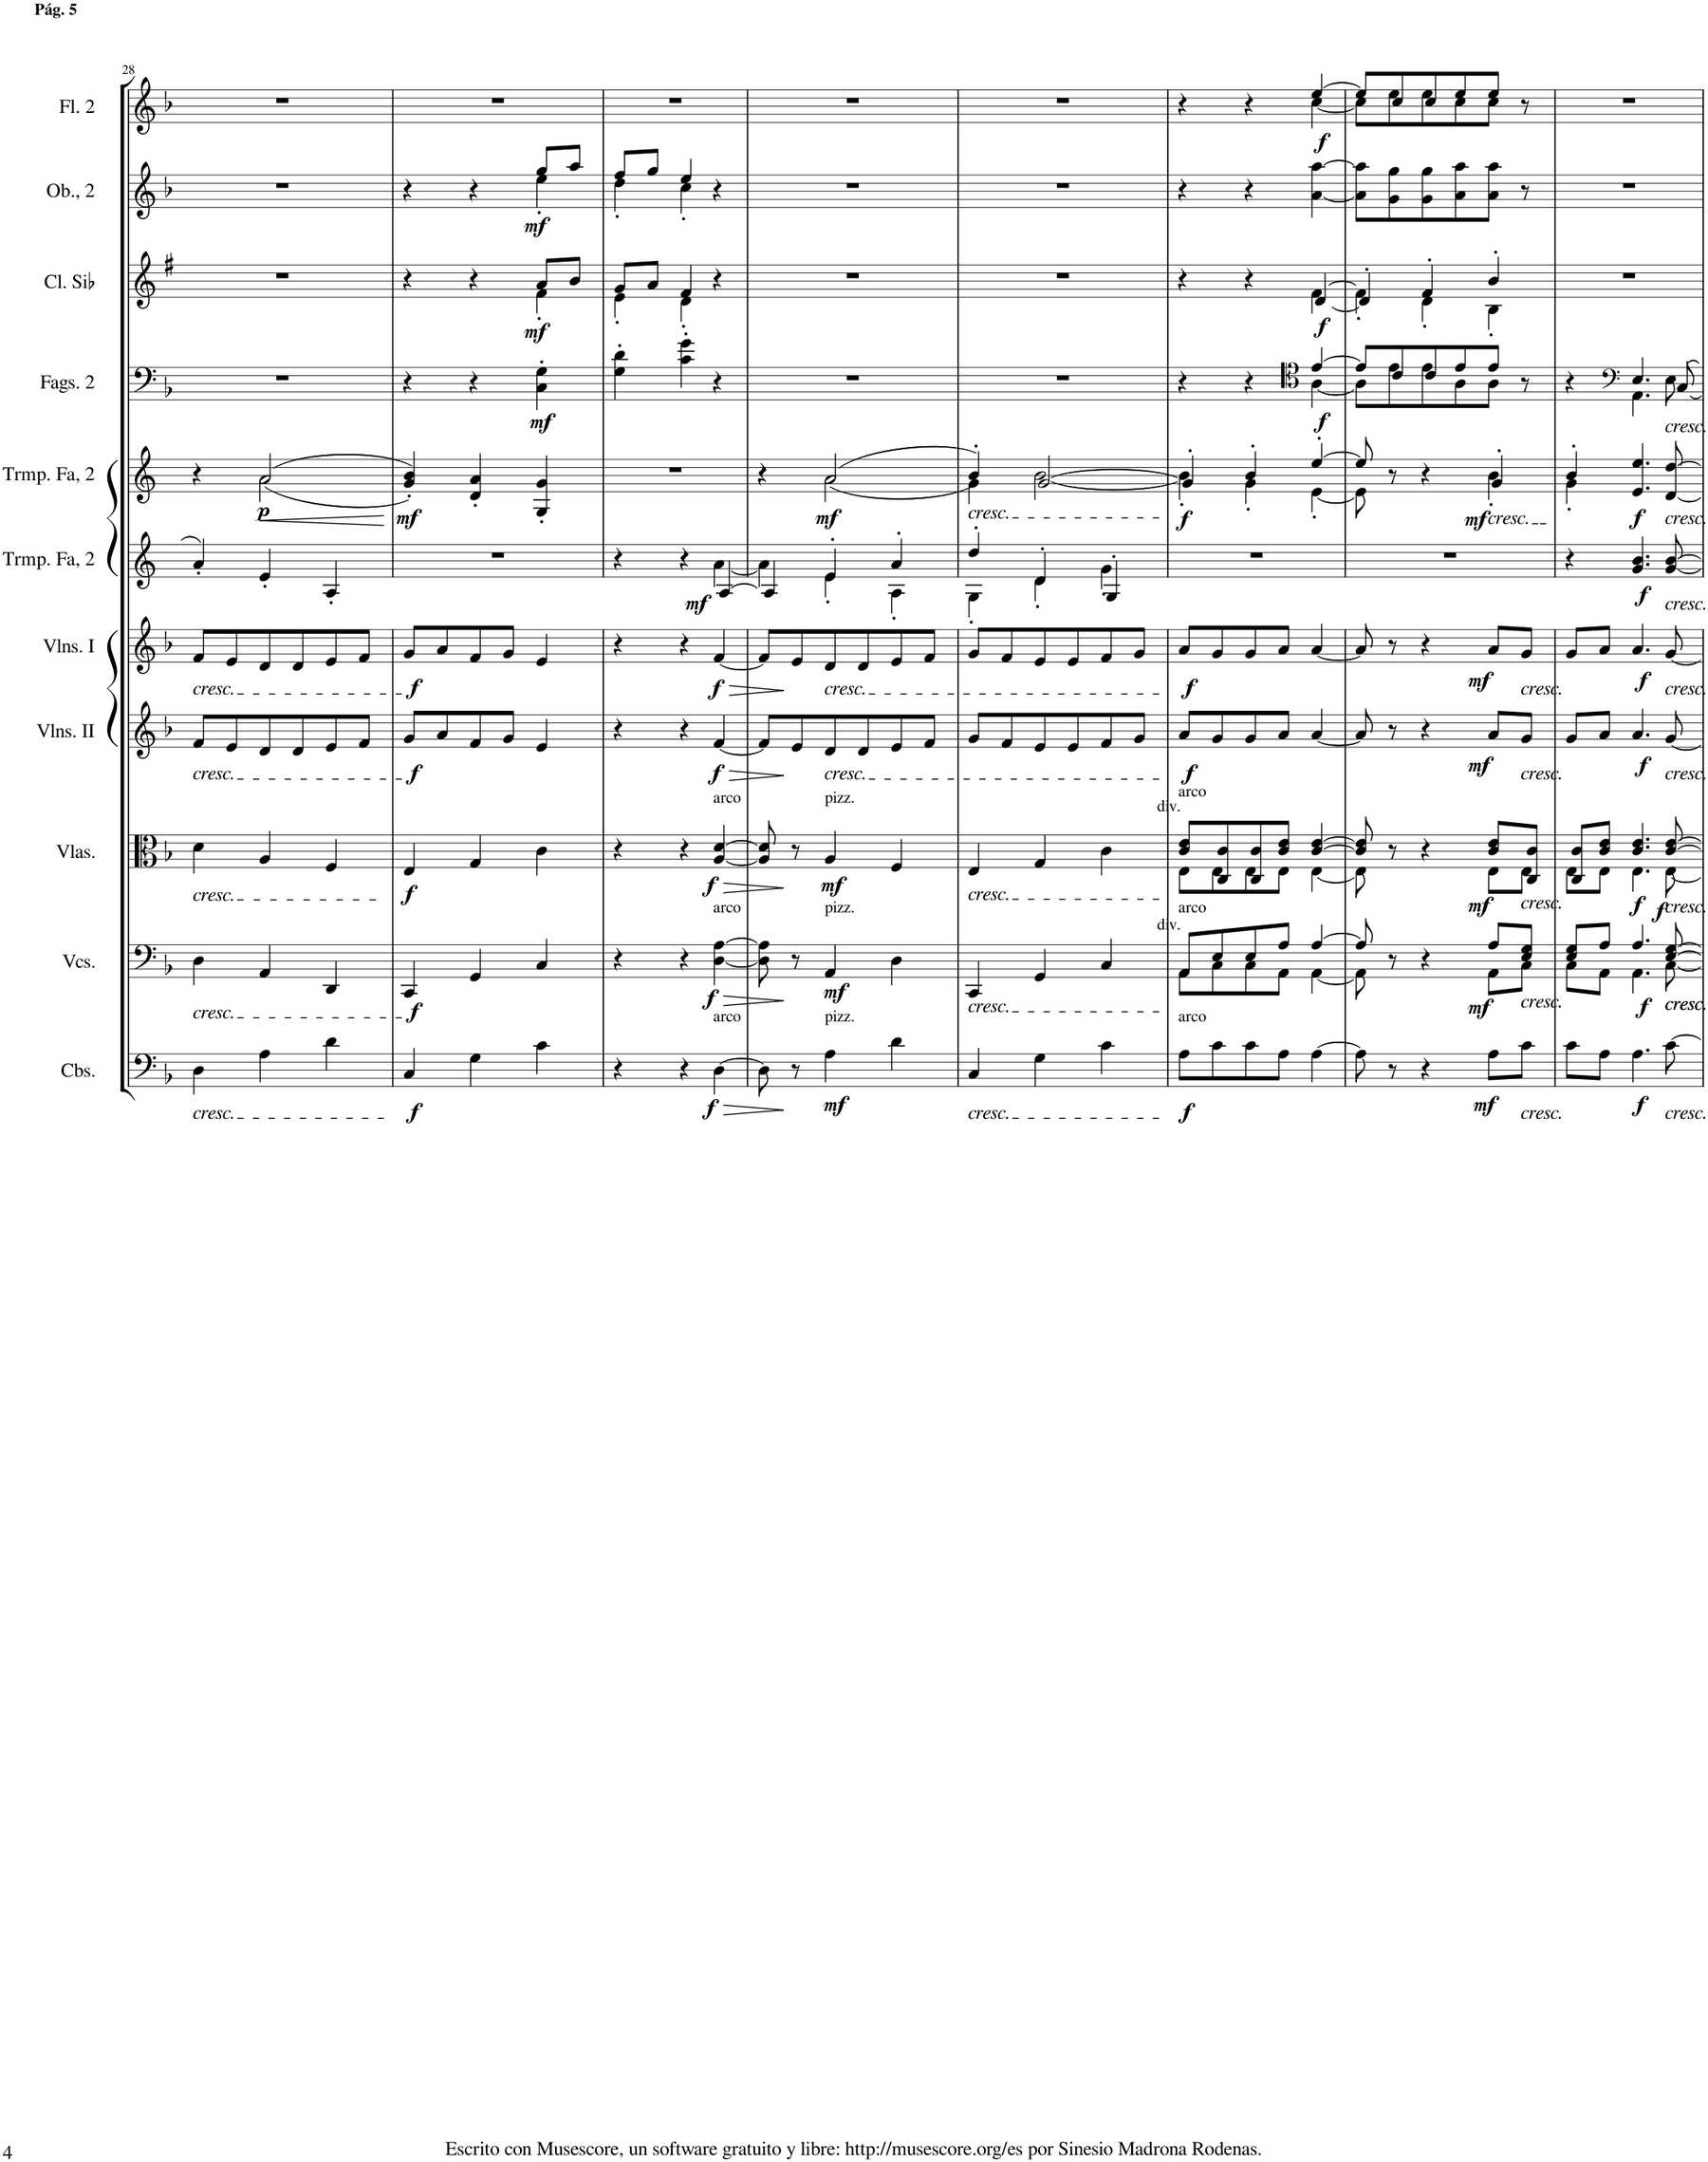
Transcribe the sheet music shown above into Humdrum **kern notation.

**kern	**dynam	**kern	**dynam	**kern	**dynam	**kern	**dynam	**kern	**dynam	**kern	**dynam	**kern	**dynam	**kern	**dynam	**kern	**dynam	**kern	**dynam	**kern	**dynam
*part11	*part11	*part10	*part10	*part9	*part9	*part8	*part8	*part7	*part7	*part6	*part6	*part5	*part5	*part4	*part4	*part3	*part3	*part2	*part2	*part1	*part1
*staff11	*staff11	*staff10	*staff10	*staff9	*staff9	*staff8	*staff8	*staff7	*staff7	*staff6	*staff6	*staff5	*staff5	*staff4	*staff4	*staff3	*staff3	*staff2	*staff2	*staff1	*staff1
*I"Contrabajos	*	*I"Violonchelos	*	*I"Violas	*	*I"Violines II	*	*I"Violines I	*	*I"Trompa en Fa, 2	*	*I"Trompa en Fa, 2	*	*I"Fagotes, 2	*	*I"Clarinete en Sib	*	*I"Oboes, 2	*	*I"Flautas 2	*
*I'Cbs.	*	*I'Vcs.	*	*I'Vlas.	*	*I'Vlns. II	*	*I'Vlns. I	*	*I'Trmp. Fa, 2	*	*I'Trmp. Fa, 2	*	*I'Fags. 2	*	*I'Cl. Sib	*	*I'Ob., 2	*	*I'Fl. 2	*
!!LO:PB:g=z
*clefF4	*	*clefF4	*	*clefC3	*	*clefG2	*	*clefG2	*	*clefG2	*	*clefG2	*	*clefF4	*	*clefG2	*	*clefG2	*	*clefG2	*
*Trd7c12	*	*	*	*	*	*	*	*	*	*Trd4c7	*	*Trd4c7	*	*	*	*Trd1c2	*	*	*	*	*
*k[b-]	*	*k[b-]	*	*k[b-]	*	*k[b-]	*	*k[b-]	*	*k[]	*	*k[]	*	*k[b-]	*	*k[f#]	*	*k[b-]	*	*k[b-]	*
*M3/4	*	*M3/4	*	*M3/4	*	*M3/4	*	*M3/4	*	*M3/4	*	*M3/4	*	*M3/4	*	*M3/4	*	*M3/4	*	*M3/4	*
=28	=28	=28	=28	=28	=28	=28	=28	=28	=28	=28	=28	=28	=28	=28	=28	=28	=28	=28	=28	=28	=28
*	*	*	*	*	*	*	*	*	*	*	*	*^	*	*	*	*	*	*	*	*	*
!	!	!	!	!	!	!	!	!	!	!	!	!	!	!	!	!	!	!	!	!	!LO:TX:a:B:t=Pág. 5	!
!	!	!	!	!	!	!	!	!LO:TX:b:i:t=cresc.	!	!	!	!	!	!	!	!	!	!	!	!	!	!
!	!	!	!	!	!	!LO:TX:b:i:t=cresc.	!	!	!	!	!	!	!	!	!	!	!	!	!	!	!	!
!	!	!	!	!LO:TX:b:i:t=cresc.	!	!	!	!	!	!	!	!	!	!	!	!	!	!	!	!	!	!
!	!	!LO:TX:b:i:t=cresc.	!	!	!	!	!	!	!	!	!	!	!	!	!	!	!	!	!	!	!	!
!LO:TX:b:i:t=cresc.	!	!	!	!	!	!	!	!	!	!	!	!	!	!	!	!	!	!	!	!	!	!
4D\	.	4D\	.	4d\	.	8f/L	.	8f/L	.	4a'/	.	4r	4ryy	.	2.r	.	2.r	.	2.r	.	2.r	.
.	.	.	.	.	.	8e/	.	8e/	.	.	.	.	.	.	.	.	.	.	.	.	.	.
!	!	!	!	!	!	!	!	!	!	!	!	!	!	!LO:HP:b	!	!	!	!	!	!	!	!
!	!	!	!	!	!	!	!	!	!	!	!	!	!	!LO:DY:n=1:b	!	!	!	!	!	!	!	!
4A\	.	4AA/	.	4A/	.	8d/	.	8d/	.	4e'/	.	(2a/	(2a\	< p	.	.	.	.	.	.	.	.
.	.	.	.	.	.	8d/	.	8d/	.	.	.	.	.	.	.	.	.	.	.	.	.	.
4d\	.	4DD/	.	4F/	.	8e/	.	8e/	.	4A'/	.	.	.	.	.	.	.	.	.	.	.	.
.	.	.	.	.	.	8f/J	.	8f/J	.	.	.	.	.	.	.	.	.	.	.	.	.	.
*	*	*	*	*	*	*	*	*	*	*	*	*v	*v	*	*	*	*	*	*	*	*	*
.	.	.	.	.	.	.	.	.	.	.	.	.	[	.	.	.	.	.	.	.	.
=29	=29	=29	=29	=29	=29	=29	=29	=29	=29	=29	=29	=29	=29	=29	=29	=29	=29	=29	=29	=29	=29
*	*	*	*	*	*	*	*	*	*	*	*	*	*	*	*	*^	*	*^	*	*	*
!	!LO:DY:b	!	!LO:DY:b	!	!LO:DY:b	!	!LO:DY:b	!	!LO:DY:b	!	!	!	!LO:DY:b	!	!	!	!	!	!	!	!	!	!
4C/	f	4CC/	f	4E/	f	8g/L	f	8g/L	f	2.r	.	4g/' 4b/'))	mf	4r	.	4r	2ryy	.	4r	2ryy	.	2.r	.
.	.	.	.	.	.	8a/	.	8a/	.	.	.	.	.	.	.	.	.	.	.	.	.	.	.
4G\	.	4GG/	.	4G/	.	8f/	.	8f/	.	.	.	4d/' 4a/'	.	4r	.	4r	.	.	4r	.	.	.	.
.	.	.	.	.	.	8g/J	.	8g/J	.	.	.	.	.	.	.	.	.	.	.	.	.	.	.
!	!	!	!	!	!	!	!	!	!	!	!	!	!	!	!LO:DY:b	!	!	!LO:DY:b	!	!	!LO:DY:b	!	!
4c\	.	4C/	.	4c\	.	4e/	.	4e/	.	.	.	4G/' 4g/'	.	4C\' 4G\'	mf	8a/L	4f#'\	mf	8gg/L	4ee'\	mf	.	.
.	.	.	.	.	.	.	.	.	.	.	.	.	.	.	.	8b/J	.	.	8aa/J	.	.	.	.
=30	=30	=30	=30	=30	=30	=30	=30	=30	=30	=30	=30	=30	=30	=30	=30	=30	=30	=30	=30	=30	=30	=30	=30
*	*	*	*	*	*	*	*	*	*	*^	*	*	*	*	*	*	*	*	*	*	*	*	*
4r	.	4r	.	4r	.	4r	.	4r	.	4r	2ryy	.	2.r	.	4G\' 4d\'	.	8g/L	4e'\	.	8ff/L	4dd'\	.	2.r	.
.	.	.	.	.	.	.	.	.	.	.	.	.	.	.	.	.	8a/J	.	.	8gg/J	.	.	.	.
4r	.	4r	.	4r	.	4r	.	4r	.	4r	.	.	.	.	4c\' 4g\'	.	4f#/	4d'\	.	4ee/	4cc'\	.	.	.
!	!	!	!	!LO:TX:a:t=arco	!	!	!	!	!	!	!	!	!	!	!	!	!	!	!	!	!	!	!	!
!	!	!LO:TX:a:t=arco	!	!	!	!	!	!	!	!	!	!	!	!	!	!	!	!	!	!	!	!	!	!
!LO:TX:a:t=arco	!	!	!	!	!	!	!	!	!	!	!	!	!	!	!	!	!	!	!	!	!	!	!	!
!	!LO:DY:b	!	!LO:DY:b	!	!LO:DY:b	!	!LO:DY:b	!	!LO:DY:b	!	!	!LO:DY:b	!	!	!	!	!	!	!	!	!	!	!	!
[4D\	f	[4D\ [4A\	f	[4A/ [4d/	f	[4f/	f	[4f/	f	[4A/	[4a\	mf	.	.	4r	.	4r	4ryy	.	4r	4ryy	.	.	.
*	*	*	*	*	*	*	*	*	*	*	*	*	*	*	*	*	*v	*v	*	*	*	*	*	*
*	*	*	*	*	*	*	*	*	*	*	*	*	*	*	*	*	*	*	*v	*v	*	*	*
=31	=31	=31	=31	=31	=31	=31	=31	=31	=31	=31	=31	=31	=31	=31	=31	=31	=31	=31	=31	=31	=31	=31
*	*	*	*	*	*	*	*	*	*	*	*	*	*^	*	*	*	*	*	*	*	*	*
8D\]	.	8D\] 8A\]	.	8A/] 8d/]	.	8f/L]	.	8f/L]	.	4A/]	4a\]	.	4r	4ryy	.	2.r	.	2.r	.	2.r	.	2.r	.
8r	.	8r	.	8r	.	8e/	.	8e/	.	.	.	.	.	.	.	.	.	.	.	.	.	.	.
!	!	!	!	!	!	!	!	!LO:TX:b:i:t=cresc.	!	!	!	!	!	!	!	!	!	!	!	!	!	!	!
!	!	!	!	!	!	!LO:TX:b:i:t=cresc.	!	!	!	!	!	!	!	!	!	!	!	!	!	!	!	!	!
!	!	!	!	!LO:TX:a:t=pizz.	!	!	!	!	!	!	!	!	!	!	!	!	!	!	!	!	!	!	!
!	!	!LO:TX:a:t=pizz.	!	!	!	!	!	!	!	!	!	!	!	!	!	!	!	!	!	!	!	!	!
!LO:TX:a:t=pizz.	!	!	!	!	!	!	!	!	!	!	!	!	!	!	!	!	!	!	!	!	!	!	!
!	!LO:DY:b	!	!LO:DY:b	!	!LO:DY:b	!	!	!	!	!	!	!	!	!	!LO:DY:b	!	!	!	!	!	!	!	!
4A\	mf	4AA/	mf	4A/	mf	8d/	.	8d/	.	4e'/	4e'\	.	(2a/	(2a\	mf	.	.	.	.	.	.	.	.
.	.	.	.	.	.	8d/	.	8d/	.	.	.	.	.	.	.	.	.	.	.	.	.	.	.
4d\	.	4D\	.	4F/	.	8e/	.	8e/	.	4a'/	4A'\	.	.	.	.	.	.	.	.	.	.	.	.
.	.	.	.	.	.	8f/J	.	8f/J	.	.	.	.	.	.	.	.	.	.	.	.	.	.	.
=32	=32	=32	=32	=32	=32	=32	=32	=32	=32	=32	=32	=32	=32	=32	=32	=32	=32	=32	=32	=32	=32	=32	=32
!	!	!	!	!	!	!	!	!	!	!	!	!	!LO:TX:b:i:t=cresc.	!	!	!	!	!	!	!	!	!	!
!	!	!	!	!LO:TX:b:i:t=cresc.	!	!	!	!	!	!	!	!	!	!	!	!	!	!	!	!	!	!	!
!	!	!LO:TX:b:i:t=cresc.	!	!	!	!	!	!	!	!	!	!	!	!	!	!	!	!	!	!	!	!	!
!LO:TX:b:i:t=cresc.	!	!	!	!	!	!	!	!	!	!	!	!	!	!	!	!	!	!	!	!	!	!	!
4C/	.	4CC/	.	4E/	.	8g/L	.	8g/L	.	4dd'/	4G'\	.	4b'/))	4g\	.	2.r	.	2.r	.	2.r	.	2.r	.
.	.	.	.	.	.	8f/	.	8f/	.	.	.	.	.	.	.	.	.	.	.	.	.	.	.
4G\	.	4GG/	.	4G/	.	8e/	.	8e/	.	4d'/	4d'\	.	[2g/	[2b\	.	.	.	.	.	.	.	.	.
.	.	.	.	.	.	8e/	.	8e/	.	.	.	.	.	.	.	.	.	.	.	.	.	.	.
4c\	.	4C/	.	4c\	.	8f/	.	8f/	.	4G'/	4g'\	.	.	.	.	.	.	.	.	.	.	.	.
.	.	.	.	.	.	8g/J	.	8g/J	.	.	.	.	.	.	.	.	.	.	.	.	.	.	.
*	*	*	*	*	*	*	*	*	*	*v	*v	*	*	*	*	*	*	*	*	*	*	*	*
=33	=33	=33	=33	=33	=33	=33	=33	=33	=33	=33	=33	=33	=33	=33	=33	=33	=33	=33	=33	=33	=33	=33
*	*	*^	*	*^	*	*	*	*	*	*	*	*	*	*	*^	*	*^	*	*	*	*^	*
!	!	!	!	!	!LO:TX:a:t=div.	!	!	!	!	!	!	!	!	!	!	!	!	!	!	!	!	!	!	!	!	!	!
!	!	!	!	!	!LO:TX:a:t=arco	!	!	!	!	!	!	!	!	!	!	!	!	!	!	!	!	!	!	!	!	!	!
!	!	!LO:TX:a:t=div.	!	!	!	!	!	!	!	!	!	!	!	!	!	!	!	!	!	!	!	!	!	!	!	!	!
!	!	!LO:TX:a:t=arco	!	!	!	!	!	!	!	!	!	!	!	!	!	!	!	!	!	!	!	!	!	!	!	!	!
!LO:TX:a:t=arco	!	!	!	!	!	!	!	!	!	!	!	!	!	!	!	!	!	!	!	!	!	!	!	!	!	!	!
!	!LO:DY:b	!	!	!	!	!	!	!	!LO:DY:b	!	!LO:DY:b	!	!	!	!	!LO:DY:b	!	!	!	!	!	!	!	!	!	!	!
8A\L	f	8AA/L	8AA\L	.	8c/ 8e/L	8E\L	.	8a/L	f	8a/L	f	2.r	.	4g'/]	4b'\]	f	4r	2ryy	.	4r	2ryy	.	4r	.	4r	2ryy	.
8c\	.	8E/	8C\	.	8C/ 8c/	8E\	.	8g/	.	8g/	.	.	.	.	.	.	.	.	.	.	.	.	.	.	.	.	.
8c\	.	8E/	8C\	.	8C/ 8c/	8E\	.	8g/	.	8g/	.	.	.	4b'/	4g'\	.	4r	.	.	4r	.	.	4r	.	4r	.	.
8A\J	.	8A/J	8AA\J	.	8c/ 8e/J	8E\J	.	8a/J	.	8a/J	.	.	.	.	.	.	.	.	.	.	.	.	.	.	.	.	.
*	*	*	*	*	*	*	*	*	*	*	*	*	*	*	*	*	*clefC4	*	*	*	*	*	*	*	*	*	*
!	!	!	!	!	!	!	!	!	!	!	!	!	!	!	!	!	!	!	!LO:DY:b	!	!	!LO:DY:b	!	!	!	!	!LO:DY:b
[4A\	.	[4A/	[4AA\	.	[4c/ [4e/	[4E\	.	[4a/	.	[4a/	.	.	.	[4ee'/	[4e'\	.	[4e/	[4A\	f	[4d/	[4f#\	f	[4a\ [4aa\	.	[4ee/	[4cc\	f
=34	=34	=34	=34	=34	=34	=34	=34	=34	=34	=34	=34	=34	=34	=34	=34	=34	=34	=34	=34	=34	=34	=34	=34	=34	=34	=34	=34
8A\]	.	8A/]	8AA\]	.	8c/] 8e/]	8E\]	.	8a/]	.	8a/]	.	2.r	.	8ee/]	8e\]	.	8e/L]	8A\L]	.	4d'/]	4f#'\]	.	8a\] 8aa\]L	.	8ee/L]	8cc\L]	.
8r	.	8r	4.ryy	.	8r	4.ryy	.	8r	.	8r	.	.	.	8r	8ryy	.	8c/	8e\	.	.	.	.	8g\ 8gg\	.	8cc/	8ee\	.
4r	.	4r	.	.	4r	.	.	4r	.	4r	.	.	.	4r	4ryy	.	8c/	8e\	.	4f#'/	4d'\	.	8g\ 8gg\	.	8cc/	8ee\	.
.	.	.	.	.	.	.	.	.	.	.	.	.	.	.	.	.	8e/	8A\	.	.	.	.	8a\ 8aa\	.	8ee/	8cc\	.
!	!	!	!	!	!	!	!	!	!	!	!	!	!	!LO:TX:b:i:t=cresc.	!	!	!	!	!	!	!	!	!	!	!	!	!
!	!LO:DY:b	!	!	!LO:DY:b	!	!	!LO:DY:b	!	!LO:DY:b	!	!LO:DY:b	!	!	!	!	!LO:DY:b	!	!	!	!	!	!	!	!	!	!	!
8A\L	mf	8A/L	8AA\L	mf	8c/ 8e/L	8E\L	mf	8a/L	mf	8a/L	mf	.	.	4g'/	4b'\	mf	8e/J	8A\J	.	4b'/	4B'\	.	8a\ 8aa\J	.	8ee/J	8cc\J	.
!	!	!	!	!	!	!	!	!	!	!LO:TX:b:i:t=cresc.	!	!	!	!	!	!	!	!	!	!	!	!	!	!	!	!	!
!	!	!	!	!	!	!	!	!LO:TX:b:i:t=cresc.	!	!	!	!	!	!	!	!	!	!	!	!	!	!	!	!	!	!	!
!	!	!	!	!	!LO:TX:b:i:t=cresc.	!	!	!	!	!	!	!	!	!	!	!	!	!	!	!	!	!	!	!	!	!	!
!	!	!LO:TX:b:i:t=cresc.	!	!	!	!	!	!	!	!	!	!	!	!	!	!	!	!	!	!	!	!	!	!	!	!	!
!LO:TX:b:i:t=cresc.	!	!	!	!	!	!	!	!	!	!	!	!	!	!	!	!	!	!	!	!	!	!	!	!	!	!	!
8c\J	.	8E/ 8G/J	8C\J	.	8C/ 8c/J	8E\J	.	8g/J	.	8g/J	.	.	.	.	.	.	8r	8ryy	.	.	.	.	8r	.	8r	8ryy	.
*	*	*	*	*	*	*	*	*	*	*	*	*	*	*	*	*	*	*	*	*v	*v	*	*	*	*v	*v	*
=35	=35	=35	=35	=35	=35	=35	=35	=35	=35	=35	=35	=35	=35	=35	=35	=35	=35	=35	=35	=35	=35	=35	=35	=35	=35
8c\L	.	8E/ 8G/L	8C\L	.	8C/ 8c/L	8E\L	.	8g/L	.	8g/L	.	4r	.	4b'/	4g'\	.	4r	4ryy	.	2.r	.	2.r	.	2.r	.
8A\J	.	8A/J	8AA\J	.	8c/ 8e/J	8E\J	.	8a/J	.	8a/J	.	.	.	.	.	.	.	.	.	.	.	.	.	.	.
*	*	*	*	*	*	*	*	*	*	*	*	*	*	*	*	*	*clefF4	*	*	*	*	*	*	*	*
!	!LO:DY:b	!	!	!LO:DY:b	!	!	!LO:DY:b	!	!LO:DY:b	!	!LO:DY:b	!	!LO:DY:b	!	!	!LO:DY:b	!	!	!	!	!	!	!	!	!
4.A\	f	4.A/	4.AA\	f	4.c/ 4.e/	4.E\	f	4.a/	f	4.a/	f	4.g/ 4.b/	f	4.e/ 4.ee/	2ryy	f	4.E/	4.AA\	.	.	.	.	.	.	.
!	!	!	!	!	!	!	!	!	!	!	!	!	!	!	!	!	!LO:TX:b:i:t=cresc.	!	!	!	!	!	!	!	!
!	!	!	!	!	!	!	!	!	!	!	!	!	!	!LO:TX:b:i:t=cresc.	!	!	!	!	!	!	!	!	!	!	!
!	!	!	!	!	!	!	!	!	!	!	!	!LO:TX:b:i:t=cresc.	!	!	!	!	!	!	!	!	!	!	!	!	!
!	!	!	!	!	!	!	!	!	!	!LO:TX:b:i:t=cresc.	!	!	!	!	!	!	!	!	!	!	!	!	!	!	!
!	!	!	!	!	!	!	!	!LO:TX:b:i:t=cresc.	!	!	!	!	!	!	!	!	!	!	!	!	!	!	!	!	!
!	!	!	!	!	!LO:TX:b:i:t=cresc.	!	!	!	!	!	!	!	!	!	!	!	!	!	!	!	!	!	!	!	!
!	!	!LO:TX:b:i:t=cresc.	!	!	!	!	!	!	!	!	!	!	!	!	!	!	!	!	!	!	!	!	!	!	!
!	!	!LO:TX:b:i:t=cresc.	!	!	!	!	!	!	!	!	!	!	!	!	!	!	!	!	!	!	!	!	!	!	!
!LO:TX:b:i:t=cresc.	!	!	!	!	!	!	!	!	!	!	!	!	!	!	!	!	!	!	!	!	!	!	!	!	!
!	!	!	!	!	!	!	!LO:DY:b	!	!	!	!	!	!	!	!	!	!	!	!	!	!	!	!	!	!
[8c\	.	[8E/ [8G/	[8C\	.	[8c/ [8e/	[8E\	f	[8g/	.	[8g/	.	[8g/ [8b/	.	[8d/ [8dd/	.	.	[8C/	[8E\	.	.	.	.	.	.	.
*	*	*v	*v	*	*	*	*	*	*	*	*	*	*	*v	*v	*	*v	*v	*	*	*	*	*	*	*
*	*	*	*	*v	*v	*	*	*	*	*	*	*	*	*	*	*	*	*	*	*	*	*
=	=	=	=	=	=	=	=	=	=	=	=	=	=	=	=	=	=	=	=	=	=
*-	*-	*-	*-	*-	*-	*-	*-	*-	*-	*-	*-	*-	*-	*-	*-	*-	*-	*-	*-	*-	*-
